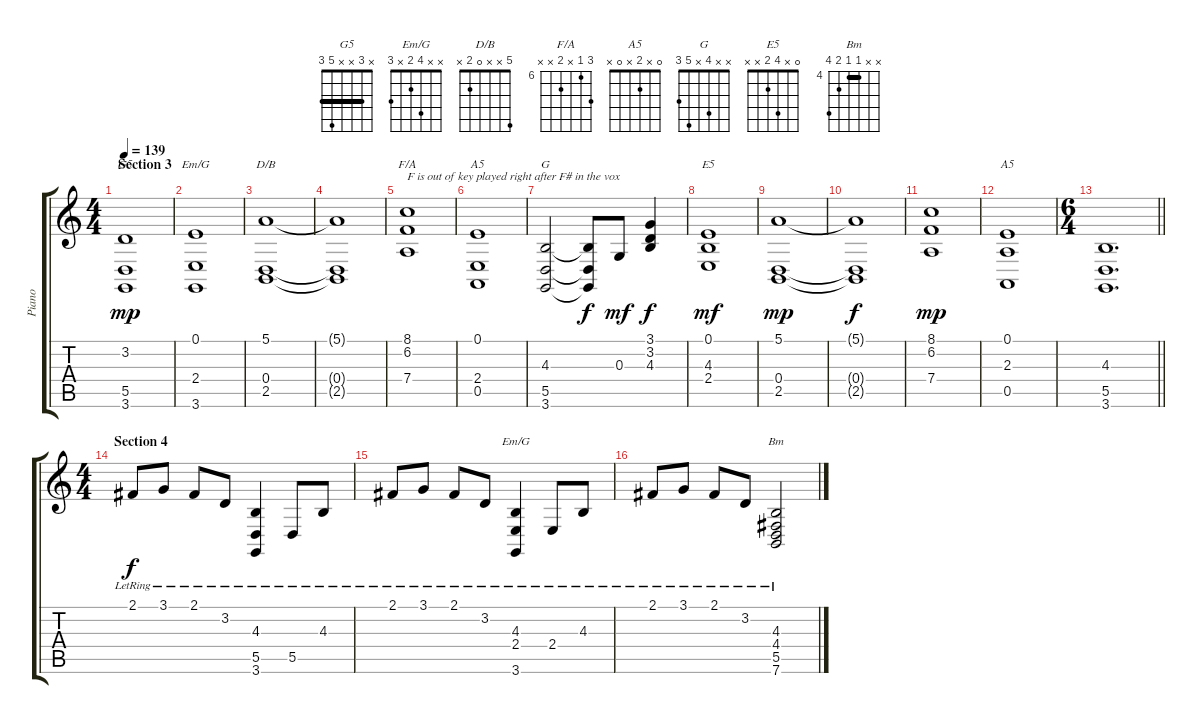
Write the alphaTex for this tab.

\track ("Piano" "Piano") {instrument acousticgrandpiano}
\staff {score tabs}
\tuning (E4 B3 G3 D3 A2 E2) {hide}
\chord ("G5" x 3 x x 5 3) {barre 3}
\chord ("Em/G" 0 x x 2 x 3)
\chord ("D/B" 5 x x 0 2 x)
\chord ("F/A" 8 6 x 7 x x) {firstfret 6}
\chord ("A5" 0 x x 2 0 x)
\chord ("G" x x 4 x 5 3)
\chord ("E5" 0 x 4 2 x x)
\chord ("A5" 0 x 2 x 0 x)
\chord ("Em/G" x x 4 2 x 3)
\chord ("Bm" x x 4 4 5 7) {firstfret 4 barre 4}
\ts (4 4)
\section ("" "Section 3")
\tempo 139
\clef g2
\ks c
(3.2 5.5 3.6).1{ch "G5" dy mp} |
(0.1 2.4 3.6).1{ch "Em/G"} |
(5.1 0.4 2.5).1{ch "D/B"} |
(5.1{t} 0.4{t} 2.5{t}).1 |
(8.1 6.2 7.4).1{ch "F/A" txt "F is out of key played right after F# in the vox"} |
(0.1 2.4 0.5).1{ch "A5"} |
(4.3 5.5 3.6).2{ch "G"} (4.3{t} 5.5{t} 3.6{t}).8{dy f} 0.3.8{dy mf} (3.1 3.2 4.3).4{dy f} |
(0.1 4.3 2.4).1{ch "E5" dy mf} |
(5.1 0.4 2.5).1{dy mp} |
(5.1{t} 0.4{t} 2.5{t}).1{dy f} |
(8.1 6.2 7.4).1{dy mp} |
(0.1 2.3 0.5).1{ch "A5"} |
\ts (6 4)
\barLineRight lightlight
(4.3 5.5 3.6).1{d} |
\ts (4 4)
\section ("" "Section 4")
2.1{lr}.8{dy f} 3.1{lr}.8 2.1{lr}.8 3.2{lr}.8 (4.3{lr} 5.5{lr} 3.6{lr}).4 5.5{lr}.8 4.3{lr}.8 |
2.1{lr}.8 3.1{lr}.8 2.1{lr}.8 3.2{lr}.8 (4.3{lr} 2.4{lr} 3.6{lr}).4{ch "Em/G"} 2.4{lr}.8 4.3{lr}.8 |
2.1{lr}.8 3.1{lr}.8 2.1{lr}.8 3.2{lr}.8 (4.3{lr} 4.4{lr} 5.5{lr} 7.6{lr}).2{ch "Bm"}
